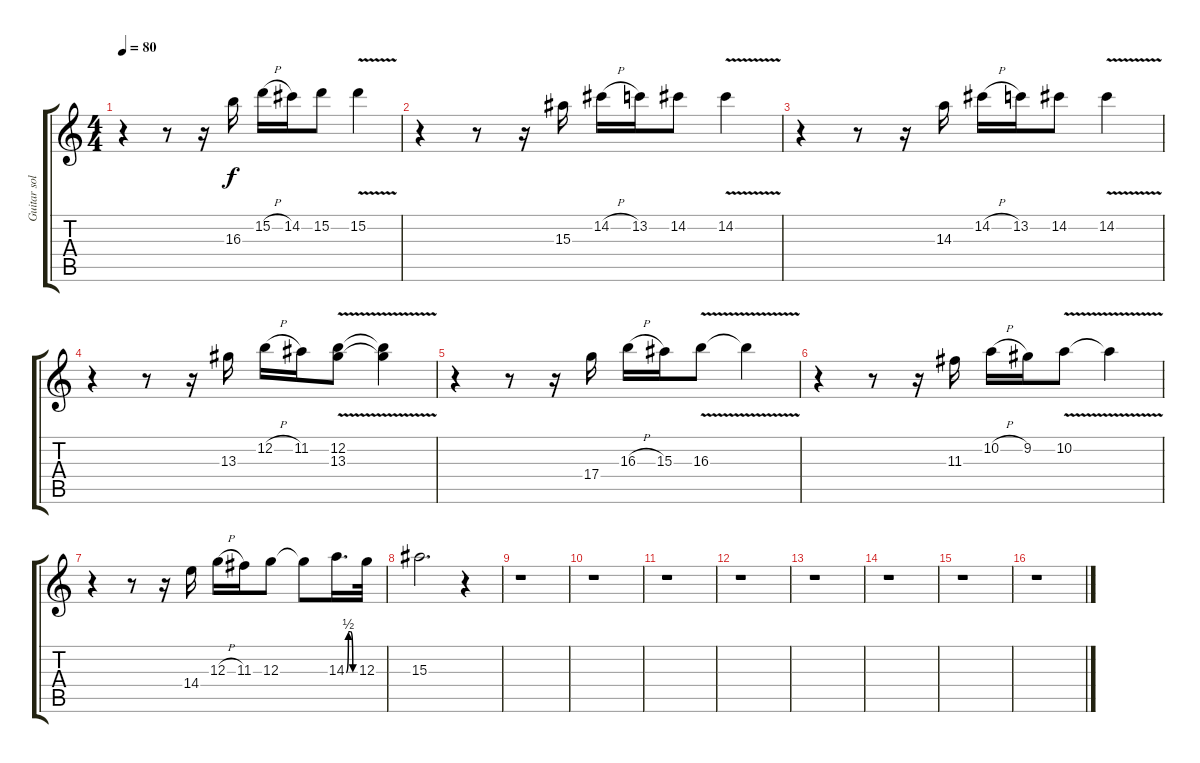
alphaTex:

\track ("Guitar solo 2 (8)" "Guitar sol") {instrument overdrivenguitar}
\staff {score tabs}
\tuning (E4 B3 G3 D3 A2 E2) {hide}
\ts (4 4)
\tempo 80
\clef g2
\ks c
r.4{dy f} r.8 r.16 16.3.16 15.2{h}.16 14.2.16 15.2.8 15.2{v}.4 |
r.4 r.8 r.16 15.3.16 14.2{h}.16 13.2.16 14.2.8 14.2{v}.4 |
r.4 r.8 r.16 14.3.16 14.2{h}.16 13.2.16 14.2.8 14.2{v}.4 |
r.4 r.8 r.16 13.3.16 12.2{h}.16 11.2.16 (12.2{v} 13.3{v}).8 (12.2{t} 13.3{t}).4 |
r.4 r.8 r.16 17.4.16 16.3{h}.16 15.3.16 16.3{v}.8 16.3{t}.4 |
r.4 r.8 r.16 11.3.16 10.2{h}.16 9.2.16 10.2{v}.8 10.2{t}.4 |
r.4 r.8 r.16 14.4.16 12.3{h}.16 11.3.16 12.3.8 12.3{t}.8 14.3{be (custom 0 0 15 2 30 2 45 0 60 0)}.16{d} 12.3.32 |
15.3.2{d} r.4 |
r.1 |
r.1 |
r.1 |
r.1 |
r.1 |
r.1 |
r.1 |
r.1
